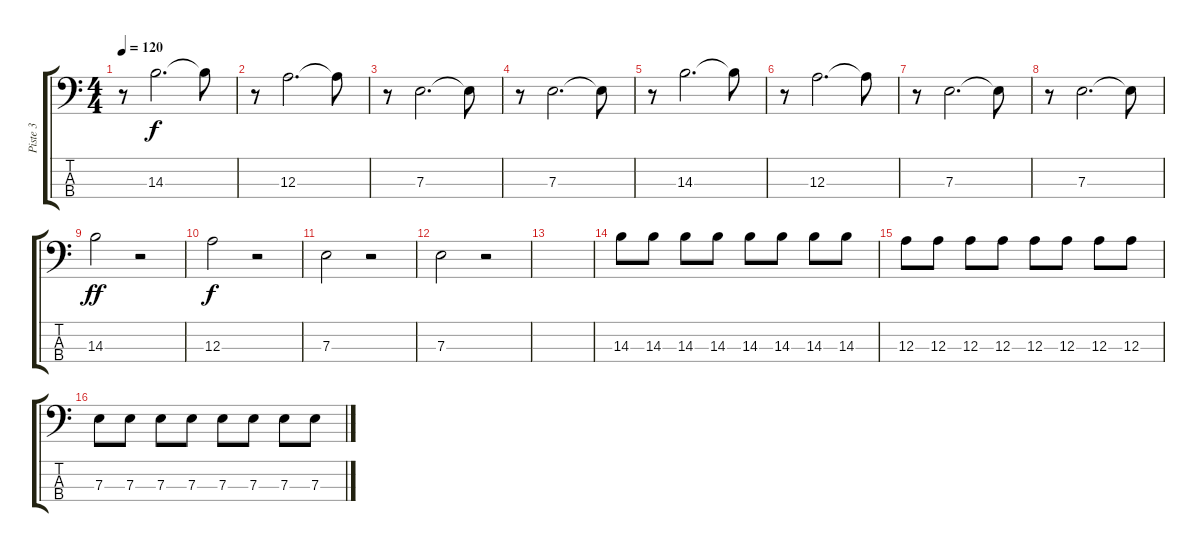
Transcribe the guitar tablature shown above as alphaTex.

\track ("Piste 3" "Piste 3") {instrument electricbassfinger}
\staff {score tabs}
\tuning (G2 D2 A1 E1) {hide}
\ts (4 4)
\tempo 120
\clef f4
\ks c
r.8{dy f} 14.3.2{d} 14.3{t}.8 |
r.8 12.3.2{d} 12.3{t}.8 |
r.8 7.3.2{d} 7.3{t}.8 |
r.8 7.3.2{d} 7.3{t}.8 |
r.8 14.3.2{d} 14.3{t}.8 |
r.8 12.3.2{d} 12.3{t}.8 |
r.8 7.3.2{d} 7.3{t}.8 |
r.8 7.3.2{d} 7.3{t}.8 |
14.3.2{dy ff} r.2 |
12.3.2{dy f} r.2 |
7.3.2 r.2 |
7.3.2 r.2 |
|
14.3.8 14.3.8 14.3.8 14.3.8 14.3.8 14.3.8 14.3.8 14.3.8 |
12.3.8 12.3.8 12.3.8 12.3.8 12.3.8 12.3.8 12.3.8 12.3.8 |
7.3.8 7.3.8 7.3.8 7.3.8 7.3.8 7.3.8 7.3.8 7.3.8
